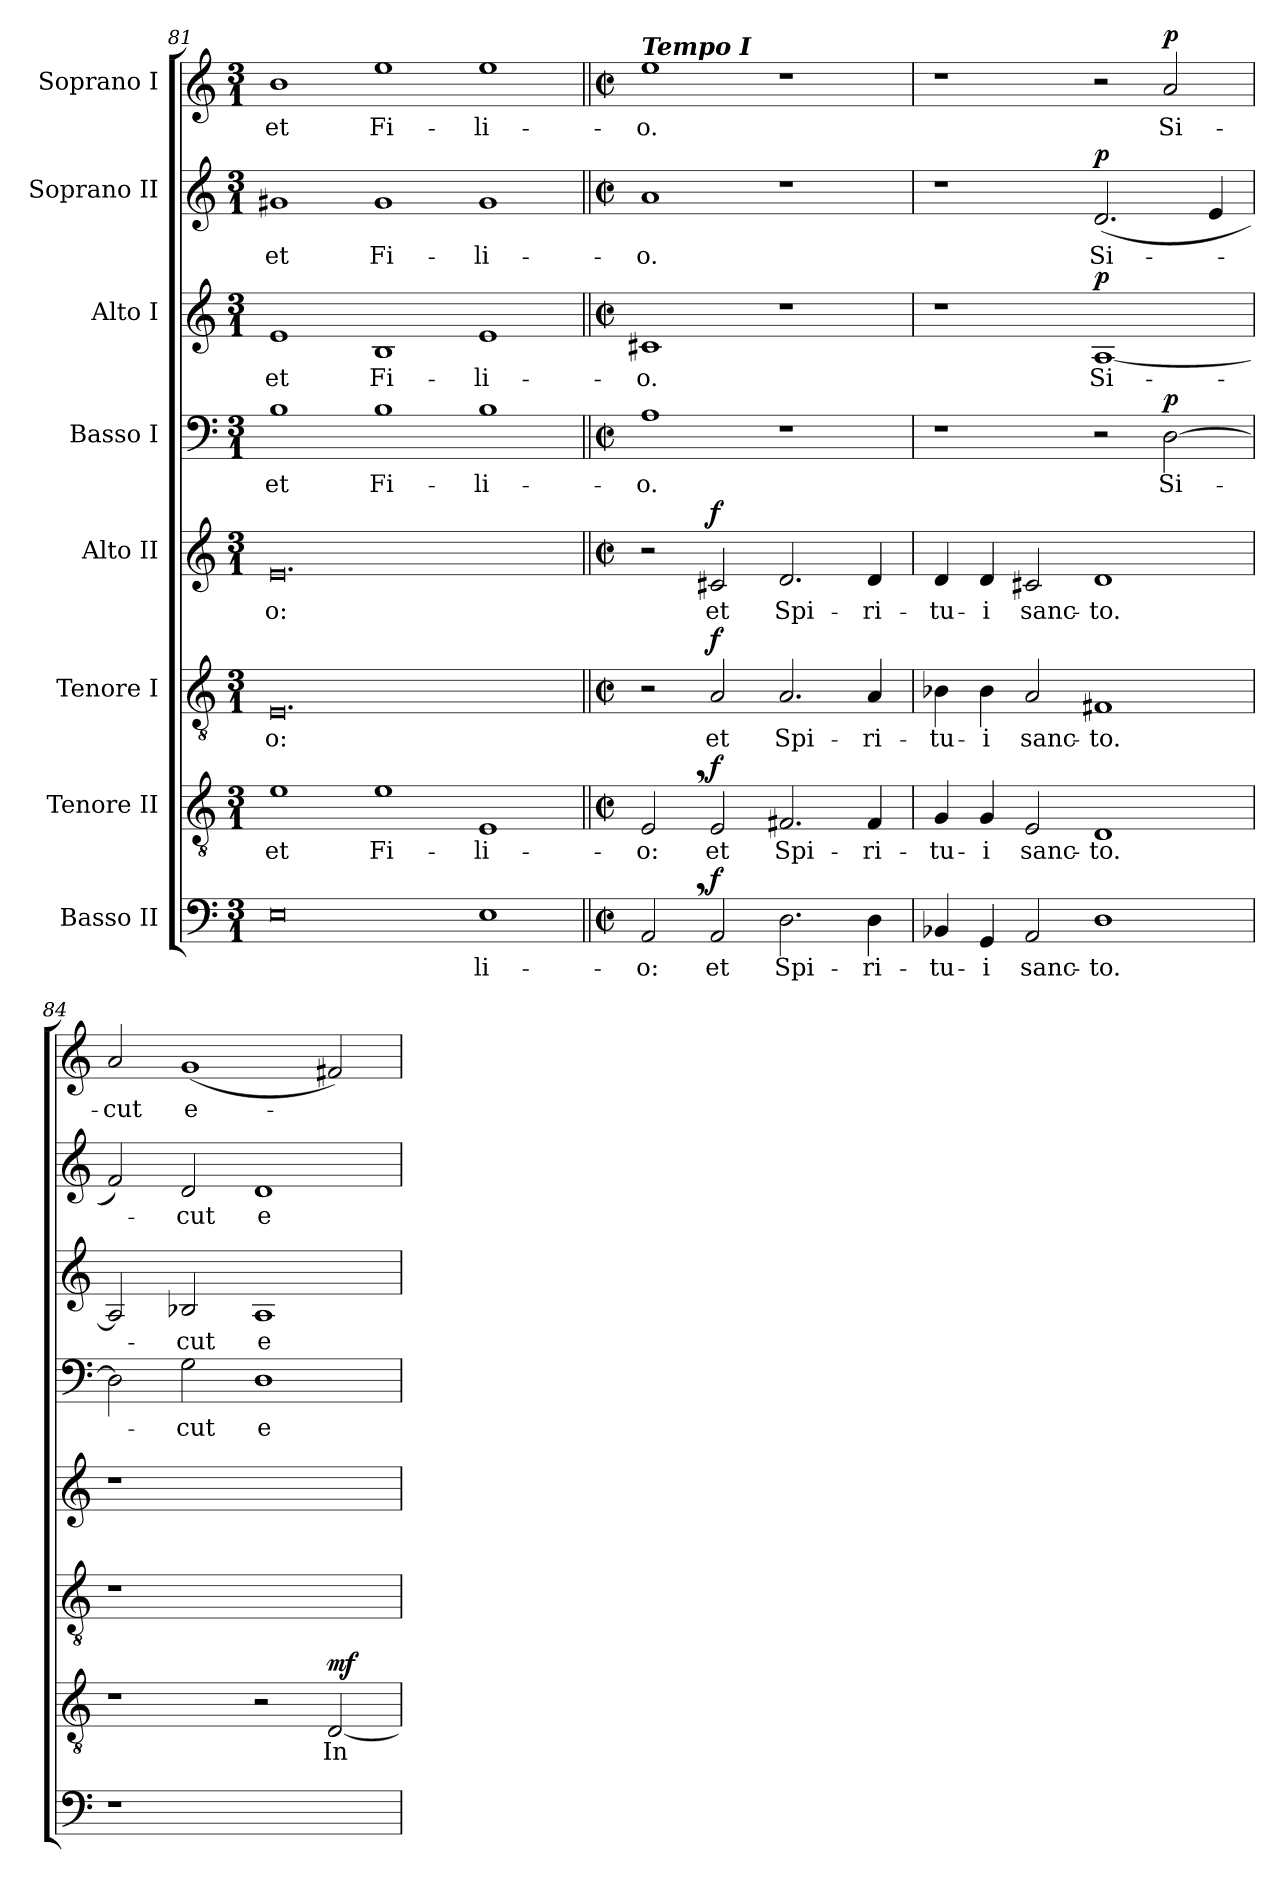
**kern	**text	**dynam	**kern	**text	**dynam	**kern	**text	**dynam	**kern	**text	**dynam	**kern	**text	**dynam	**kern	**text	**dynam	**kern	**text	**dynam	**kern	**text	**dynam
*part8	*part8	*part8	*part7	*part7	*part7	*part6	*part6	*part6	*part5	*part5	*part5	*part4	*part4	*part4	*part3	*part3	*part3	*part2	*part2	*part2	*part1	*part1	*part1
*staff8	*staff8	*staff8	*staff7	*staff7	*staff7	*staff6	*staff6	*staff6	*staff5	*staff5	*staff5	*staff4	*staff4	*staff4	*staff3	*staff3	*staff3	*staff2	*staff2	*staff2	*staff1	*staff1	*staff1
*I"Basso II	*	*	*I"Tenore II	*	*	*I"Tenore I	*	*	*I"Alto II	*	*	*I"Basso I	*	*	*I"Alto I	*	*	*I"Soprano II	*	*	*I"Soprano I	*	*
*clefF4	*	*	*clefGv2	*	*	*clefGv2	*	*	*clefG2	*	*	*clefF4	*	*	*clefG2	*	*	*clefG2	*	*	*clefG2	*	*
*k[]	*	*	*k[]	*	*	*k[]	*	*	*k[]	*	*	*k[]	*	*	*k[]	*	*	*k[]	*	*	*k[]	*	*
*C:	*	*	*C:	*	*	*C:	*	*	*C:	*	*	*C:	*	*	*C:	*	*	*C:	*	*	*C:	*	*
*M3/1	*	*	*M3/1	*	*	*M3/1	*	*	*M3/1	*	*	*M3/1	*	*	*M3/1	*	*	*M3/1	*	*	*M3/1	*	*
=81	=81	=81	=81	=81	=81	=81	=81	=81	=81	=81	=81	=81	=81	=81	=81	=81	=81	=81	=81	=81	=81	=81	=81
0E	.	.	1e	et	.	0.E	-o:	.	0.e	-o:	.	1B	et	.	1e	et	.	1g#X	et	.	1b	et	.
.	.	.	1e	Fi-	.	.	.	.	.	.	.	1B	Fi-	.	1B	Fi-	.	1g#	Fi-	.	1ee	Fi-	.
1E	-li-	.	1E	-li-	.	.	.	.	.	.	.	1B	-li-	.	1e	-li-	.	1g#	-li-	.	1ee	-li-	.
!!LO:PB:g=z
=82||	=82||	=82||	=82||	=82||	=82||	=82||	=82||	=82||	=82||	=82||	=82||	=82||	=82||	=82||	=82||	=82||	=82||	=82||	=82||	=82||	=82||	=82||	=82||
*M2/2	*	*	*M2/2	*	*	*M2/2	*	*	*M2/2	*	*	*M2/2	*	*	*M2/2	*	*	*M2/2	*	*	*M2/2	*	*
*met(c|)	*	*	*met(c|)	*	*	*met(c|)	*	*	*met(c|)	*	*	*met(c|)	*	*	*met(c|)	*	*	*met(c|)	*	*	*met(c|)	*	*
!	!	!	!	!	!	!	!	!	!	!	!	!	!	!	!	!	!	!	!	!	!LO:TX:a:Bi:t=Tempo I	!	!
2AA,>/	-o:	.	2E,>/	-o:	.	2r	.	.	2r	.	.	1A	-o.	.	1c#X	-o.	.	1a	-o.	.	1ee	-o.	.
!	!	!LO:DY:a	!	!	!LO:DY:a	!	!	!LO:DY:a	!	!	!LO:DY:a	!	!	!	!	!	!	!	!	!	!	!	!
2AA/	et	f	2E/	et	f	2A/	et	f	2c#X/	et	f	.	.	.	.	.	.	.	.	.	.	.	.
2.D\	Spi-	.	2.F#X/	Spi-	.	2.A/	Spi-	.	2.d/	Spi-	.	1r	.	.	1r	.	.	1r	.	.	1r	.	.
4D\	-ri-	.	4F#/	-ri-	.	4A/	-ri-	.	4d/	-ri-	.	.	.	.	.	.	.	.	.	.	.	.	.
=83	=83	=83	=83	=83	=83	=83	=83	=83	=83	=83	=83	=83	=83	=83	=83	=83	=83	=83	=83	=83	=83	=83	=83
4BB-X/	-tu-	.	4G/	-tu-	.	4B-X\	-tu-	.	4d/	-tu-	.	1r	.	.	1r	.	.	1r	.	.	1r	.	.
4GG/	-i	.	4G/	-i	.	4B-\	-i	.	4d/	-i	.	.	.	.	.	.	.	.	.	.	.	.	.
2AA/	sanc-	.	2E/	sanc-	.	2A/	sanc-	.	2c#X/	sanc-	.	.	.	.	.	.	.	.	.	.	.	.	.
!	!	!	!	!	!	!	!	!	!	!	!	!	!	!	!	!	!LO:DY:a	!	!	!LO:DY:a	!	!	!
1D	-to.	.	1D	-to.	.	1F#X	-to.	.	1d	-to.	.	2r	.	.	[1A	Si-	p	(2.d/	Si-	p	2r	.	.
!	!	!	!	!	!	!	!	!	!	!	!	!	!	!LO:DY:a	!	!	!	!	!	!	!	!	!LO:DY:a
.	.	.	.	.	.	.	.	.	.	.	.	[2D\	Si-	p	.	.	.	.	.	.	2a/	Si-	p
.	.	.	.	.	.	.	.	.	.	.	.	.	.	.	.	.	.	4e/	.	.	.	.	.
=84	=84	=84	=84	=84	=84	=84	=84	=84	=84	=84	=84	=84	=84	=84	=84	=84	=84	=84	=84	=84	=84	=84	=84
1r	.	.	1r	.	.	1r	.	.	1r	.	.	2D\]	.	.	2A/]	.	.	2f/)	.	.	2a/	-cut	.
.	.	.	.	.	.	.	.	.	.	.	.	2G\	-cut	.	2B-X/	-cut	.	2d/	-cut	.	(1g	e-	.
1ryy	.	.	2r	.	.	1ryy	.	.	1ryy	.	.	1D	e-	.	1A	e-	.	1d	e-	.	.	.	.
!	!	!	!	!	!LO:DY:a	!	!	!	!	!	!	!	!	!	!	!	!	!	!	!	!	!	!
.	.	.	[2D/	In	mf	.	.	.	.	.	.	.	.	.	.	.	.	.	.	.	2f#X/)	.	.
=	=	=	=	=	=	=	=	=	=	=	=	=	=	=	=	=	=	=	=	=	=	=	=
*-	*-	*-	*-	*-	*-	*-	*-	*-	*-	*-	*-	*-	*-	*-	*-	*-	*-	*-	*-	*-	*-	*-	*-
